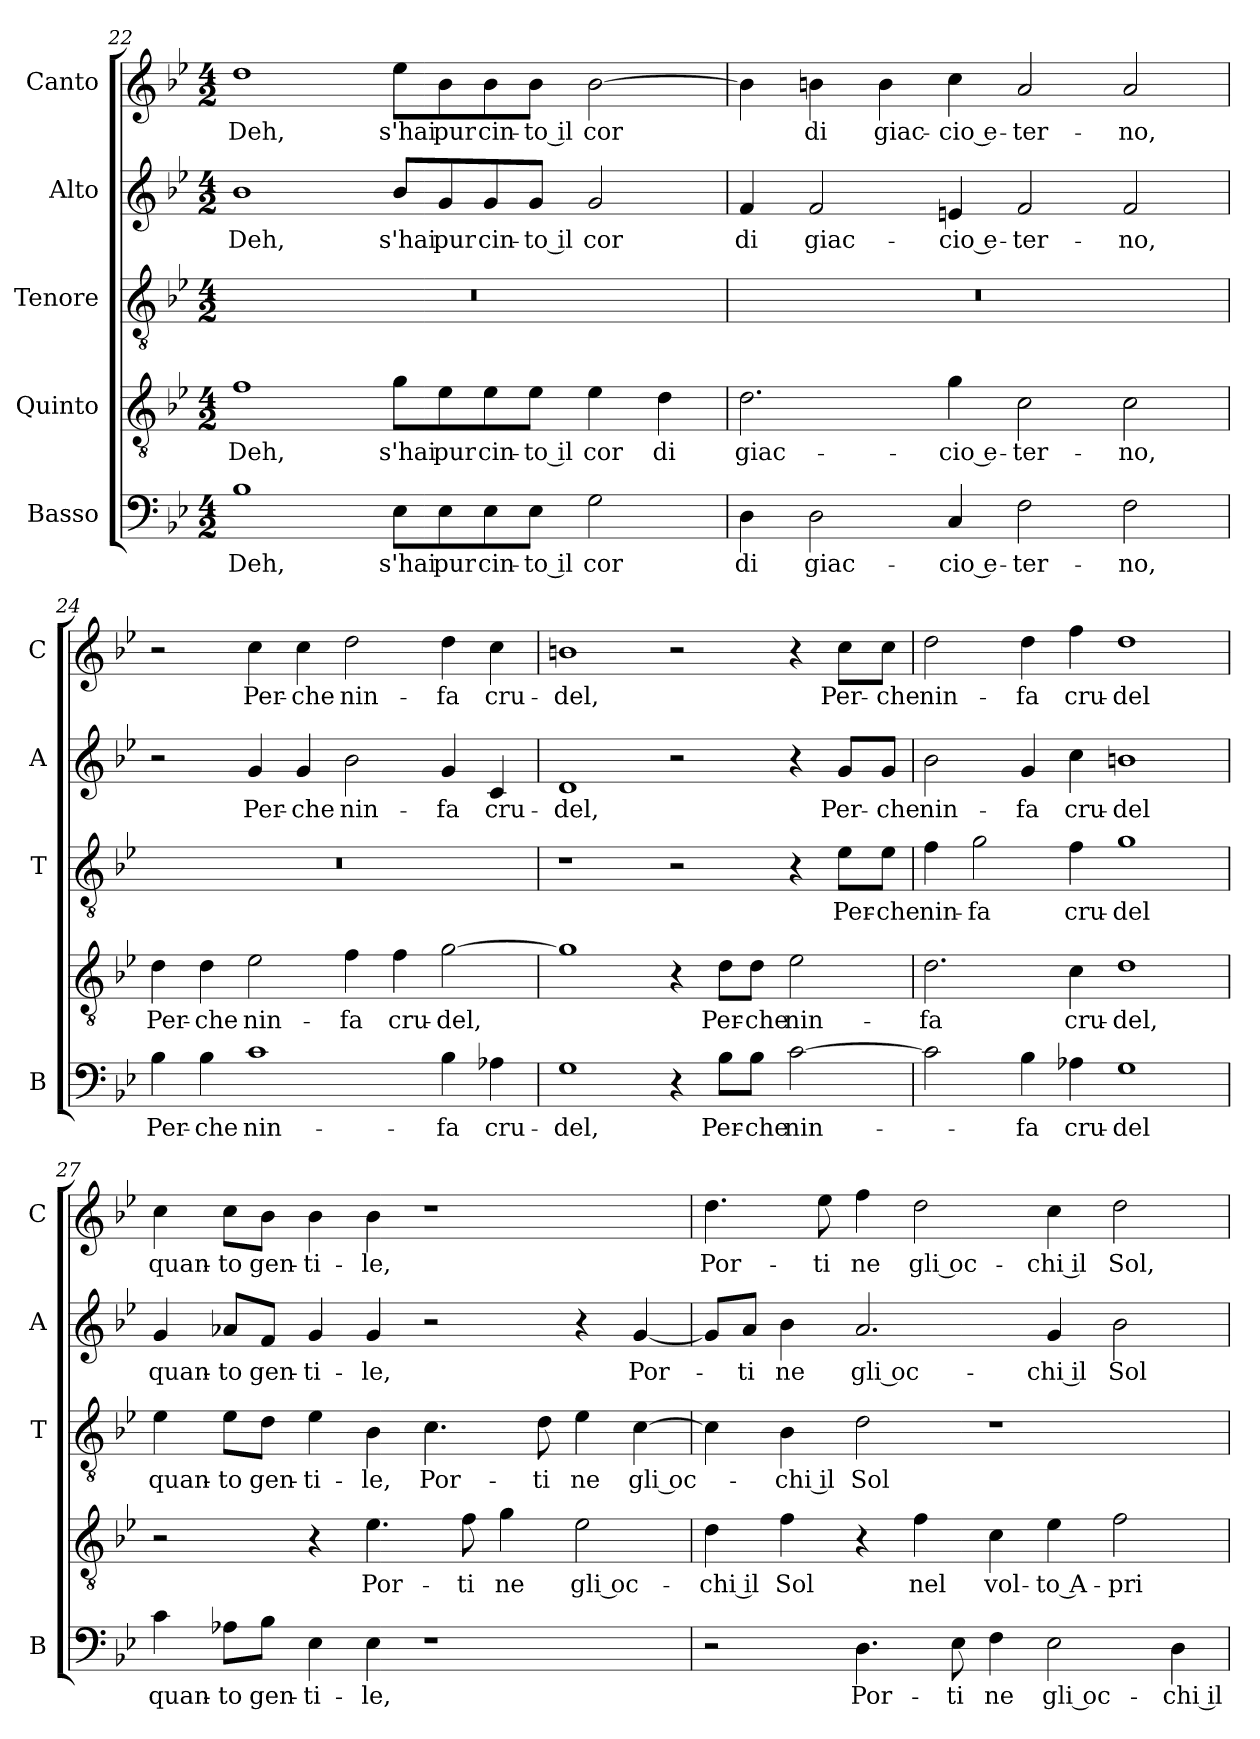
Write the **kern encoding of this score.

**kern	**text	**kern	**text	**kern	**text	**kern	**text	**kern	**text
*part5	*part5	*part4	*part4	*part3	*part3	*part2	*part2	*part1	*part1
*staff5	*staff5	*staff4	*staff4	*staff3	*staff3	*staff2	*staff2	*staff1	*staff1
*I"Basso	*	*I"Quinto	*	*I"Tenore	*	*I"Alto	*	*I"Canto	*
*I'B	*	*	*	*I'T	*	*I'A	*	*I'C	*
!!LO:LB:g=z
*clefF4	*	*clefGv2	*	*clefGv2	*	*clefG2	*	*clefG2	*
*k[b-e-]	*	*k[b-e-]	*	*k[b-e-]	*	*k[b-e-]	*	*k[b-e-]	*
*B-:	*	*B-:	*	*B-:	*	*B-:	*	*B-:	*
*M4/2	*	*M4/2	*	*M4/2	*	*M4/2	*	*M4/2	*
=22	=22	=22	=22	=22	=22	=22	=22	=22	=22
!	!LO:LY:b	!	!LO:LY:b	!	!	!	!LO:LY:b	!	!LO:LY:b
1B-	Deh,	1f	Deh,	0r	.	1b-	Deh,	1dd	Deh,
!	!LO:LY:b	!	!LO:LY:b	!	!	!	!LO:LY:b	!	!LO:LY:b
8E-\L	s'hai	8g\L	s'hai	.	.	8b-/L	s'hai	8ee-\L	s'hai
!	!LO:LY:b	!	!LO:LY:b	!	!	!	!LO:LY:b	!	!LO:LY:b
8E-\	pur	8e-\	pur	.	.	8g/	pur	8b-\	pur
!	!LO:LY:b	!	!LO:LY:b	!	!	!	!LO:LY:b	!	!LO:LY:b
8E-\	cin-	8e-\	cin-	.	.	8g/	cin-	8b-\	cin-
!	!LO:LY:b	!	!LO:LY:b	!	!	!	!LO:LY:b	!	!LO:LY:b
8E-\J	-to il	8e-\J	-to il	.	.	8g/J	-to il	8b-\J	-to il
!	!LO:LY:b	!	!LO:LY:b	!	!	!	!LO:LY:b	!	!LO:LY:b
2G\	cor	4e-\	cor	.	.	2g/	cor	[2b-\	cor
!	!	!	!LO:LY:b	!	!	!	!	!	!
.	.	4d\	di	.	.	.	.	.	.
=23	=23	=23	=23	=23	=23	=23	=23	=23	=23
!	!LO:LY:b	!	!LO:LY:b	!	!	!	!LO:LY:b	!	!
4D\	di	2.d\	giac-	0r	.	4f/	di	4b-\]	.
!	!LO:LY:b	!	!	!	!	!	!LO:LY:b	!	!LO:LY:b
2D\	giac-	.	.	.	.	2f/	giac-	4bn\	di
!	!	!	!	!	!	!	!	!	!LO:LY:b
.	.	.	.	.	.	.	.	4b\	giac-
!	!LO:LY:b	!	!LO:LY:b	!	!	!	!LO:LY:b	!	!LO:LY:b
4C/	-cio e-	4g\	-cio e-	.	.	4en/	-cio e-	4cc\	-cio e-
!	!LO:LY:b	!	!LO:LY:b	!	!	!	!LO:LY:b	!	!LO:LY:b
2F\	-ter-	2c\	-ter-	.	.	2f/	-ter-	2a/	-ter-
!	!LO:LY:b	!	!LO:LY:b	!	!	!	!LO:LY:b	!	!LO:LY:b
2F\	-no,	2c\	-no,	.	.	2f/	-no,	2a/	-no,
=24	=24	=24	=24	=24	=24	=24	=24	=24	=24
!	!LO:LY:b	!	!LO:LY:b	!	!	!	!	!	!
4B-\	Per-	4d\	Per-	0r	.	2r	.	2r	.
!	!LO:LY:b	!	!LO:LY:b	!	!	!	!	!	!
4B-\	-che	4d\	-che	.	.	.	.	.	.
!	!LO:LY:b	!	!LO:LY:b	!	!	!	!LO:LY:b	!	!LO:LY:b
1c	nin-	2e-\	nin-	.	.	4g/	Per-	4cc\	Per-
!	!	!	!	!	!	!	!LO:LY:b	!	!LO:LY:b
.	.	.	.	.	.	4g/	-che	4cc\	-che
!	!	!	!LO:LY:b	!	!	!	!LO:LY:b	!	!LO:LY:b
.	.	4f\	-fa	.	.	2b-\	nin-	2dd\	nin-
!	!	!	!LO:LY:b	!	!	!	!	!	!
.	.	4f\	cru-	.	.	.	.	.	.
!	!LO:LY:b	!	!LO:LY:b	!	!	!	!LO:LY:b	!	!LO:LY:b
4B-\	-fa	[2g\	-del,	.	.	4g/	-fa	4dd\	-fa
!	!LO:LY:b	!	!	!	!	!	!LO:LY:b	!	!LO:LY:b
4A-X\	cru-	.	.	.	.	4c/	cru-	4cc\	cru-
!!LO:LB:g=z
=25	=25	=25	=25	=25	=25	=25	=25	=25	=25
!	!LO:LY:b	!	!	!	!	!	!LO:LY:b	!	!LO:LY:b
1G	-del,	1g]	.	1r	.	1d	-del,	1bn	-del,
4r	.	4r	.	2r	.	2r	.	2r	.
!	!LO:LY:b	!	!LO:LY:b	!	!	!	!	!	!
8B-\L	Per-	8d\L	Per-	.	.	.	.	.	.
!	!LO:LY:b	!	!LO:LY:b	!	!	!	!	!	!
8B-\J	-che	8d\J	-che	.	.	.	.	.	.
!	!LO:LY:b	!	!LO:LY:b	!	!	!	!	!	!
[2c\	nin-	2e-\	nin-	4r	.	4r	.	4r	.
!	!	!	!	!	!LO:LY:b	!	!LO:LY:b	!	!LO:LY:b
.	.	.	.	8e-\L	Per-	8g/L	Per-	8cc\L	Per-
!	!	!	!	!	!LO:LY:b	!	!LO:LY:b	!	!LO:LY:b
.	.	.	.	8e-\J	-che	8g/J	-che	8cc\J	-che
=26	=26	=26	=26	=26	=26	=26	=26	=26	=26
!	!	!	!LO:LY:b	!	!LO:LY:b	!	!LO:LY:b	!	!LO:LY:b
2c\]	.	2.d\	-fa	4f\	nin-	2b-\	nin-	2dd\	nin-
!	!	!	!	!	!LO:LY:b	!	!	!	!
.	.	.	.	2g\	-fa	.	.	.	.
!	!LO:LY:b	!	!	!	!	!	!LO:LY:b	!	!LO:LY:b
4B-\	-fa	.	.	.	.	4g/	-fa	4dd\	-fa
!	!LO:LY:b	!	!LO:LY:b	!	!LO:LY:b	!	!LO:LY:b	!	!LO:LY:b
4A-X\	cru-	4c\	cru-	4f\	cru-	4cc\	cru-	4ff\	cru-
!	!LO:LY:b	!	!LO:LY:b	!	!LO:LY:b	!	!LO:LY:b	!	!LO:LY:b
1G	-del	1d	-del,	1g	-del	1bn	-del	1dd	-del
=27	=27	=27	=27	=27	=27	=27	=27	=27	=27
!	!LO:LY:b	!	!	!	!LO:LY:b	!	!LO:LY:b	!	!LO:LY:b
4c\	quan-	2r	.	4e-\	quan-	4g/	quan-	4cc\	quan-
!	!LO:LY:b	!	!	!	!LO:LY:b	!	!LO:LY:b	!	!LO:LY:b
8A-X\L	-to	.	.	8e-\L	-to	8a-X/L	-to	8cc\L	-to
!	!LO:LY:b	!	!	!	!LO:LY:b	!	!LO:LY:b	!	!LO:LY:b
8B-\J	gen-	.	.	8d\J	gen-	8f/J	gen-	8b-\J	gen-
!	!LO:LY:b	!	!	!	!LO:LY:b	!	!LO:LY:b	!	!LO:LY:b
4E-\	-ti-	4r	.	4e-\	-ti-	4g/	-ti-	4b-\	-ti-
!	!LO:LY:b	!	!LO:LY:b	!	!LO:LY:b	!	!LO:LY:b	!	!LO:LY:b
4E-\	-le,	4.e-\	Por-	4B-\	-le,	4g/	-le,	4b-\	-le,
!	!	!	!	!	!LO:LY:b	!	!	!	!
1r	.	.	.	4.c\	Por-	2r	.	1r	.
!	!	!	!LO:LY:b	!	!	!	!	!	!
.	.	8f\	-ti	.	.	.	.	.	.
!	!	!	!LO:LY:b	!	!	!	!	!	!
.	.	4g\	ne	.	.	.	.	.	.
!	!	!	!	!	!LO:LY:b	!	!	!	!
.	.	.	.	8d\	-ti	.	.	.	.
!	!	!	!LO:LY:b	!	!LO:LY:b	!	!	!	!
.	.	2e-\	gli oc-	4e-\	ne	4r	.	.	.
!	!	!	!	!	!LO:LY:b	!	!LO:LY:b	!	!
.	.	.	.	[4c\	gli oc-	[4g/	Por-	.	.
!!LO:PB:g=z
=28	=28	=28	=28	=28	=28	=28	=28	=28	=28
!	!	!	!LO:LY:b	!	!	!	!	!	!LO:LY:b
2r	.	4d\	-chi il	4c\]	.	8g/L]	.	4.dd\	Por-
!	!	!	!	!	!	!	!LO:LY:b	!	!
.	.	.	.	.	.	8a/J	-ti	.	.
!	!	!	!LO:LY:b	!	!LO:LY:b	!	!LO:LY:b	!	!
.	.	4f\	Sol	4B-\	-chi il	4b-\	ne	.	.
!	!	!	!	!	!	!	!	!	!LO:LY:b
.	.	.	.	.	.	.	.	8ee-\	-ti
!	!LO:LY:b	!	!	!	!LO:LY:b	!	!LO:LY:b	!	!LO:LY:b
4.D\	Por-	4r	.	2d\	Sol	2.a/	gli oc-	4ff\	ne
!	!	!	!LO:LY:b	!	!	!	!	!	!LO:LY:b
.	.	4f\	nel	.	.	.	.	2dd\	gli oc-
!	!LO:LY:b	!	!	!	!	!	!	!	!
8E-\	-ti	.	.	.	.	.	.	.	.
!	!LO:LY:b	!	!LO:LY:b	!	!	!	!	!	!
4F\	ne	4c\	vol-	1r	.	.	.	.	.
!	!LO:LY:b	!	!LO:LY:b	!	!	!	!LO:LY:b	!	!LO:LY:b
2E-\	gli oc-	4e-\	-to A-	.	.	4g/	-chi il	4cc\	-chi il
!	!	!	!LO:LY:b	!	!	!	!LO:LY:b	!	!LO:LY:b
.	.	2f\	-pri-	.	.	2b-\	Sol	2dd\	Sol,
!	!LO:LY:b	!	!	!	!	!	!	!	!
4D\	-chi il	.	.	.	.	.	.	.	.
=	=	=	=	=	=	=	=	=	=
*-	*-	*-	*-	*-	*-	*-	*-	*-	*-
